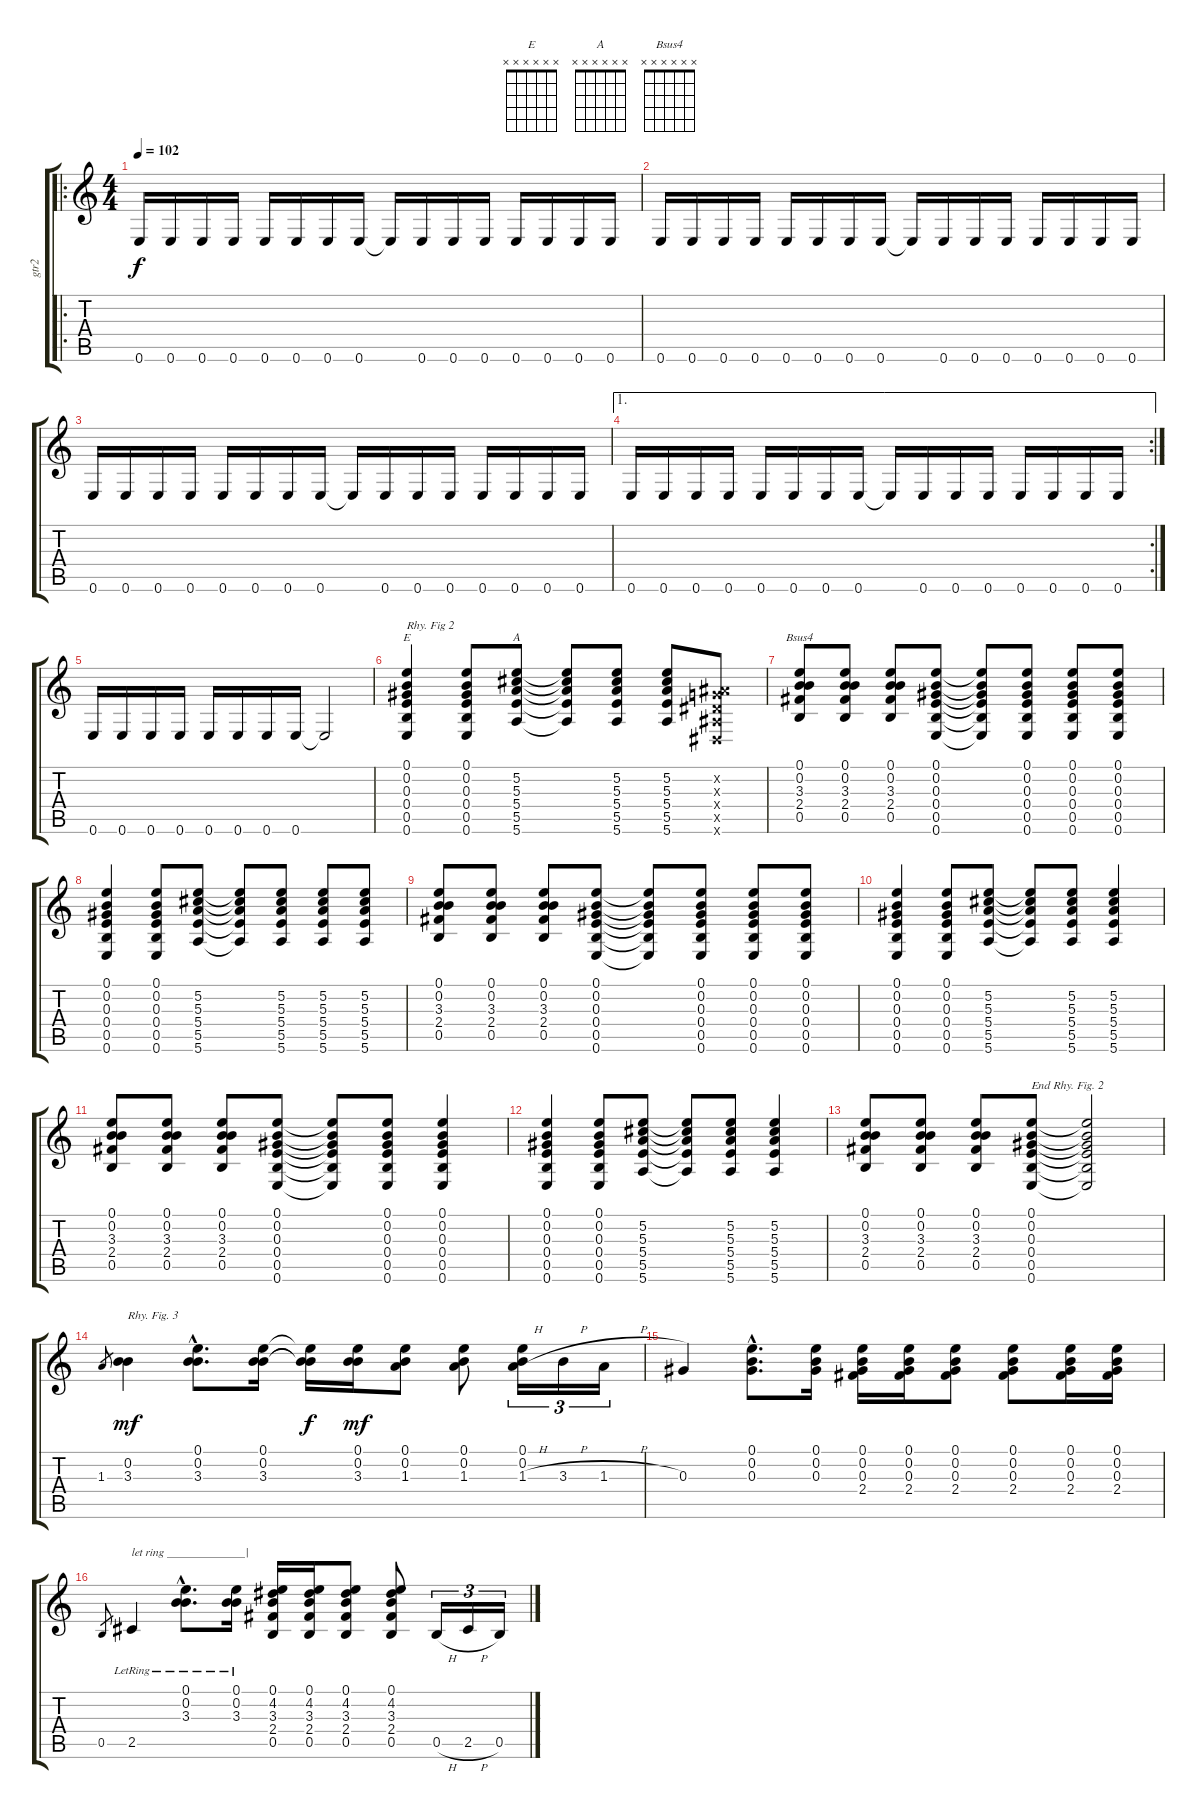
\track ("gtr2" "gtr2") {instrument acousticguitarsteel}
\staff {score tabs}
\tuning (E4 B3 Ab3 E3 B2 E2) {hide}
\chord ("E" x x x x x x)
\chord ("A" x x x x x x)
\chord ("Bsus4" x x x x x x)
\ro
\ts (4 4)
\tempo 102
\clef g2
\ks c
0.6.16{dy f instrument acousticguitarsteel} 0.6.16 0.6.16 0.6.16 0.6.16 0.6.16 0.6.16 0.6.16 0.6{t}.16 0.6.16 0.6.16 0.6.16 0.6.16 0.6.16 0.6.16 0.6.16 |
0.6.16 0.6.16 0.6.16 0.6.16 0.6.16 0.6.16 0.6.16 0.6.16 0.6{t}.16 0.6.16 0.6.16 0.6.16 0.6.16 0.6.16 0.6.16 0.6.16 |
0.6.16 0.6.16 0.6.16 0.6.16 0.6.16 0.6.16 0.6.16 0.6.16 0.6{t}.16 0.6.16 0.6.16 0.6.16 0.6.16 0.6.16 0.6.16 0.6.16 |
\ae 1
\rc 2
0.6.16 0.6.16 0.6.16 0.6.16 0.6.16 0.6.16 0.6.16 0.6.16 0.6{t}.16 0.6.16 0.6.16 0.6.16 0.6.16 0.6.16 0.6.16 0.6.16 |
0.6.16 0.6.16 0.6.16 0.6.16 0.6.16 0.6.16 0.6.16 0.6.16 0.6{t}.2 |
(0.1 0.2 0.3 0.4 0.5 0.6).4{ch "E" txt "Rhy. Fig 2"} (0.1 0.2 0.3 0.4 0.5 0.6).8 (5.2 5.3 5.4 5.5 5.6).8{ch "A"} (5.2{t} 5.3{t} 5.4{t} 5.5{t} 5.6{t}).8 (5.2 5.3 5.4 5.5 5.6).8 (5.2 5.3 5.4 5.5 5.6).8 (-1.2{x} -1.3{x} -1.4{x} -1.5{x} -1.6{x}).8 |
(0.1 0.2 3.3 2.4 0.5).8{ch "Bsus4"} (0.1 0.2 3.3 2.4 0.5).8 (0.1 0.2 3.3 2.4 0.5).8 (0.1 0.2 0.3 0.4 0.5 0.6).8 (0.1{t} 0.2{t} 0.3{t} 0.4{t} 0.5{t} 0.6{t}).8 (0.1 0.2 0.3 0.4 0.5 0.6).8 (0.1 0.2 0.3 0.4 0.5 0.6).8 (0.1 0.2 0.3 0.4 0.5 0.6).8 |
(0.1 0.2 0.3 0.4 0.5 0.6).4 (0.1 0.2 0.3 0.4 0.5 0.6).8 (5.2 5.3 5.4 5.5 5.6).8 (5.2{t} 5.3{t} 5.4{t} 5.5{t} 5.6{t}).8 (5.2 5.3 5.4 5.5 5.6).8 (5.2 5.3 5.4 5.5 5.6).8 (5.2 5.3 5.4 5.5 5.6).8 |
(0.1 0.2 3.3 2.4 0.5).8 (0.1 0.2 3.3 2.4 0.5).8 (0.1 0.2 3.3 2.4 0.5).8 (0.1 0.2 0.3 0.4 0.5 0.6).8 (0.1{t} 0.2{t} 0.3{t} 0.4{t} 0.5{t} 0.6{t}).8 (0.1 0.2 0.3 0.4 0.5 0.6).8 (0.1 0.2 0.3 0.4 0.5 0.6).8 (0.1 0.2 0.3 0.4 0.5 0.6).8 |
(0.1 0.2 0.3 0.4 0.5 0.6).4 (0.1 0.2 0.3 0.4 0.5 0.6).8 (5.2 5.3 5.4 5.5 5.6).8 (5.2{t} 5.3{t} 5.4{t} 5.5{t} 5.6{t}).8 (5.2 5.3 5.4 5.5 5.6).8 (5.2 5.3 5.4 5.5 5.6).4 |
(0.1 0.2 3.3 2.4 0.5).8 (0.1 0.2 3.3 2.4 0.5).8 (0.1 0.2 3.3 2.4 0.5).8 (0.1 0.2 0.3 0.4 0.5 0.6).8 (0.1{t} 0.2{t} 0.3{t} 0.4{t} 0.5{t} 0.6{t}).8 (0.1 0.2 0.3 0.4 0.5 0.6).8 (0.1 0.2 0.3 0.4 0.5 0.6).4 |
(0.1 0.2 0.3 0.4 0.5 0.6).4 (0.1 0.2 0.3 0.4 0.5 0.6).8 (5.2 5.3 5.4 5.5 5.6).8 (5.2{t} 5.3{t} 5.4{t} 5.5{t} 5.6{t}).8 (5.2 5.3 5.4 5.5 5.6).8 (5.2 5.3 5.4 5.5 5.6).4 |
(0.1 0.2 3.3 2.4 0.5).8 (0.1 0.2 3.3 2.4 0.5).8 (0.1 0.2 3.3 2.4 0.5).8 (0.1 0.2 0.3 0.4 0.5 0.6).8{txt "End Rhy. Fig. 2"} (0.1{t} 0.2{t} 0.3{t} 0.4{t} 0.5{t} 0.6{t}).2 |
1.3.8{gr} (0.2 3.3).4{txt "Rhy. Fig. 3" dy mf} (0.1{hac} 0.2{hac} 3.3{hac}).8{d} (0.1 0.2 3.3).16 (0.1{t} 0.2{t} 3.3{t}).16{dy f} (0.1 0.2 3.3).16{dy mf} (0.1 0.2 1.3).8 (0.1 0.2 1.3).8 (0.1 0.2 1.3{h}).16{tu (3 2)} 3.3{h}.16{tu (3 2)} 1.3{h}.16{tu (3 2)} |
0.3.4 (0.1{hac} 0.2{hac} 0.3{hac}).8{d} (0.1 0.2 0.3).16 (0.1 0.2 0.3 2.4).16 (0.1 0.2 0.3 2.4).16 (0.1 0.2 0.3 2.4).8 (0.1 0.2 0.3 2.4).8 (0.1 0.2 0.3 2.4).16 (0.1 0.2 0.3 2.4).16 |
0.5.8{gr} 2.5{lr}.4{txt "let ring _____________|"} (0.1{hac lr} 0.2{hac lr} 3.3{hac lr}).8{d} (0.1{lr} 0.2{lr} 3.3{lr}).16 (0.1 4.2 3.3 2.4 0.5).16 (0.1 4.2 3.3 2.4 0.5).16 (0.1 4.2 3.3 2.4 0.5).8 (0.1 4.2 3.3 2.4 0.5).8 0.5{h}.16{tu (3 2)} 2.5{h}.16{tu (3 2)} 0.5.16{tu (3 2)}
